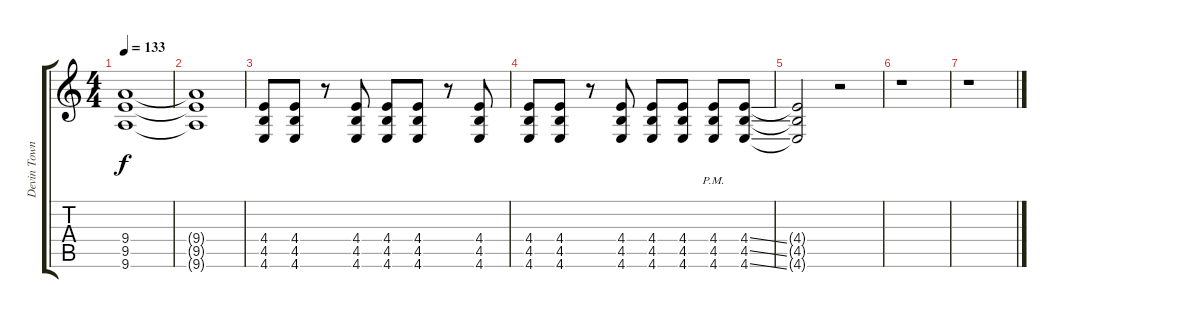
\track ("Devin Townsend" "Devin Town") {instrument distortionguitar}
\staff {score tabs}
\tuning (E4 C4 G3 C3 G2 C2) {hide}
\ts (4 4)
\tempo 133
\clef g2
\ks c
(9.4{t} 9.5{t} 9.6{t}).1{txt "" dy f} |
(9.4{t} 9.5{t} 9.6{t}).1{txt ""} |
(4.4 4.5 4.6).8{txt ""} (4.4 4.5 4.6).8{txt ""} r.8{txt ""} (4.4 4.5 4.6).8{txt ""} (4.4 4.5 4.6).8{txt ""} (4.4 4.5 4.6).8{txt ""} r.8{txt ""} (4.4 4.5 4.6).8{txt ""} |
(4.4 4.5 4.6).8{txt ""} (4.4 4.5 4.6).8{txt ""} r.8{txt ""} (4.4 4.5 4.6).8{txt ""} (4.4 4.5 4.6).8{txt ""} (4.4 4.5 4.6).8{txt ""} (4.4{pm} 4.5{pm} 4.6{pm}).8{txt ""} (4.4{ss} 4.5{ss} 4.6{ss}).8{txt ""} |
(4.4{t} 4.5{t} 4.6{t}).2{txt ""} r.2{txt ""} |
r.1{txt ""} |
r.1{txt ""}
